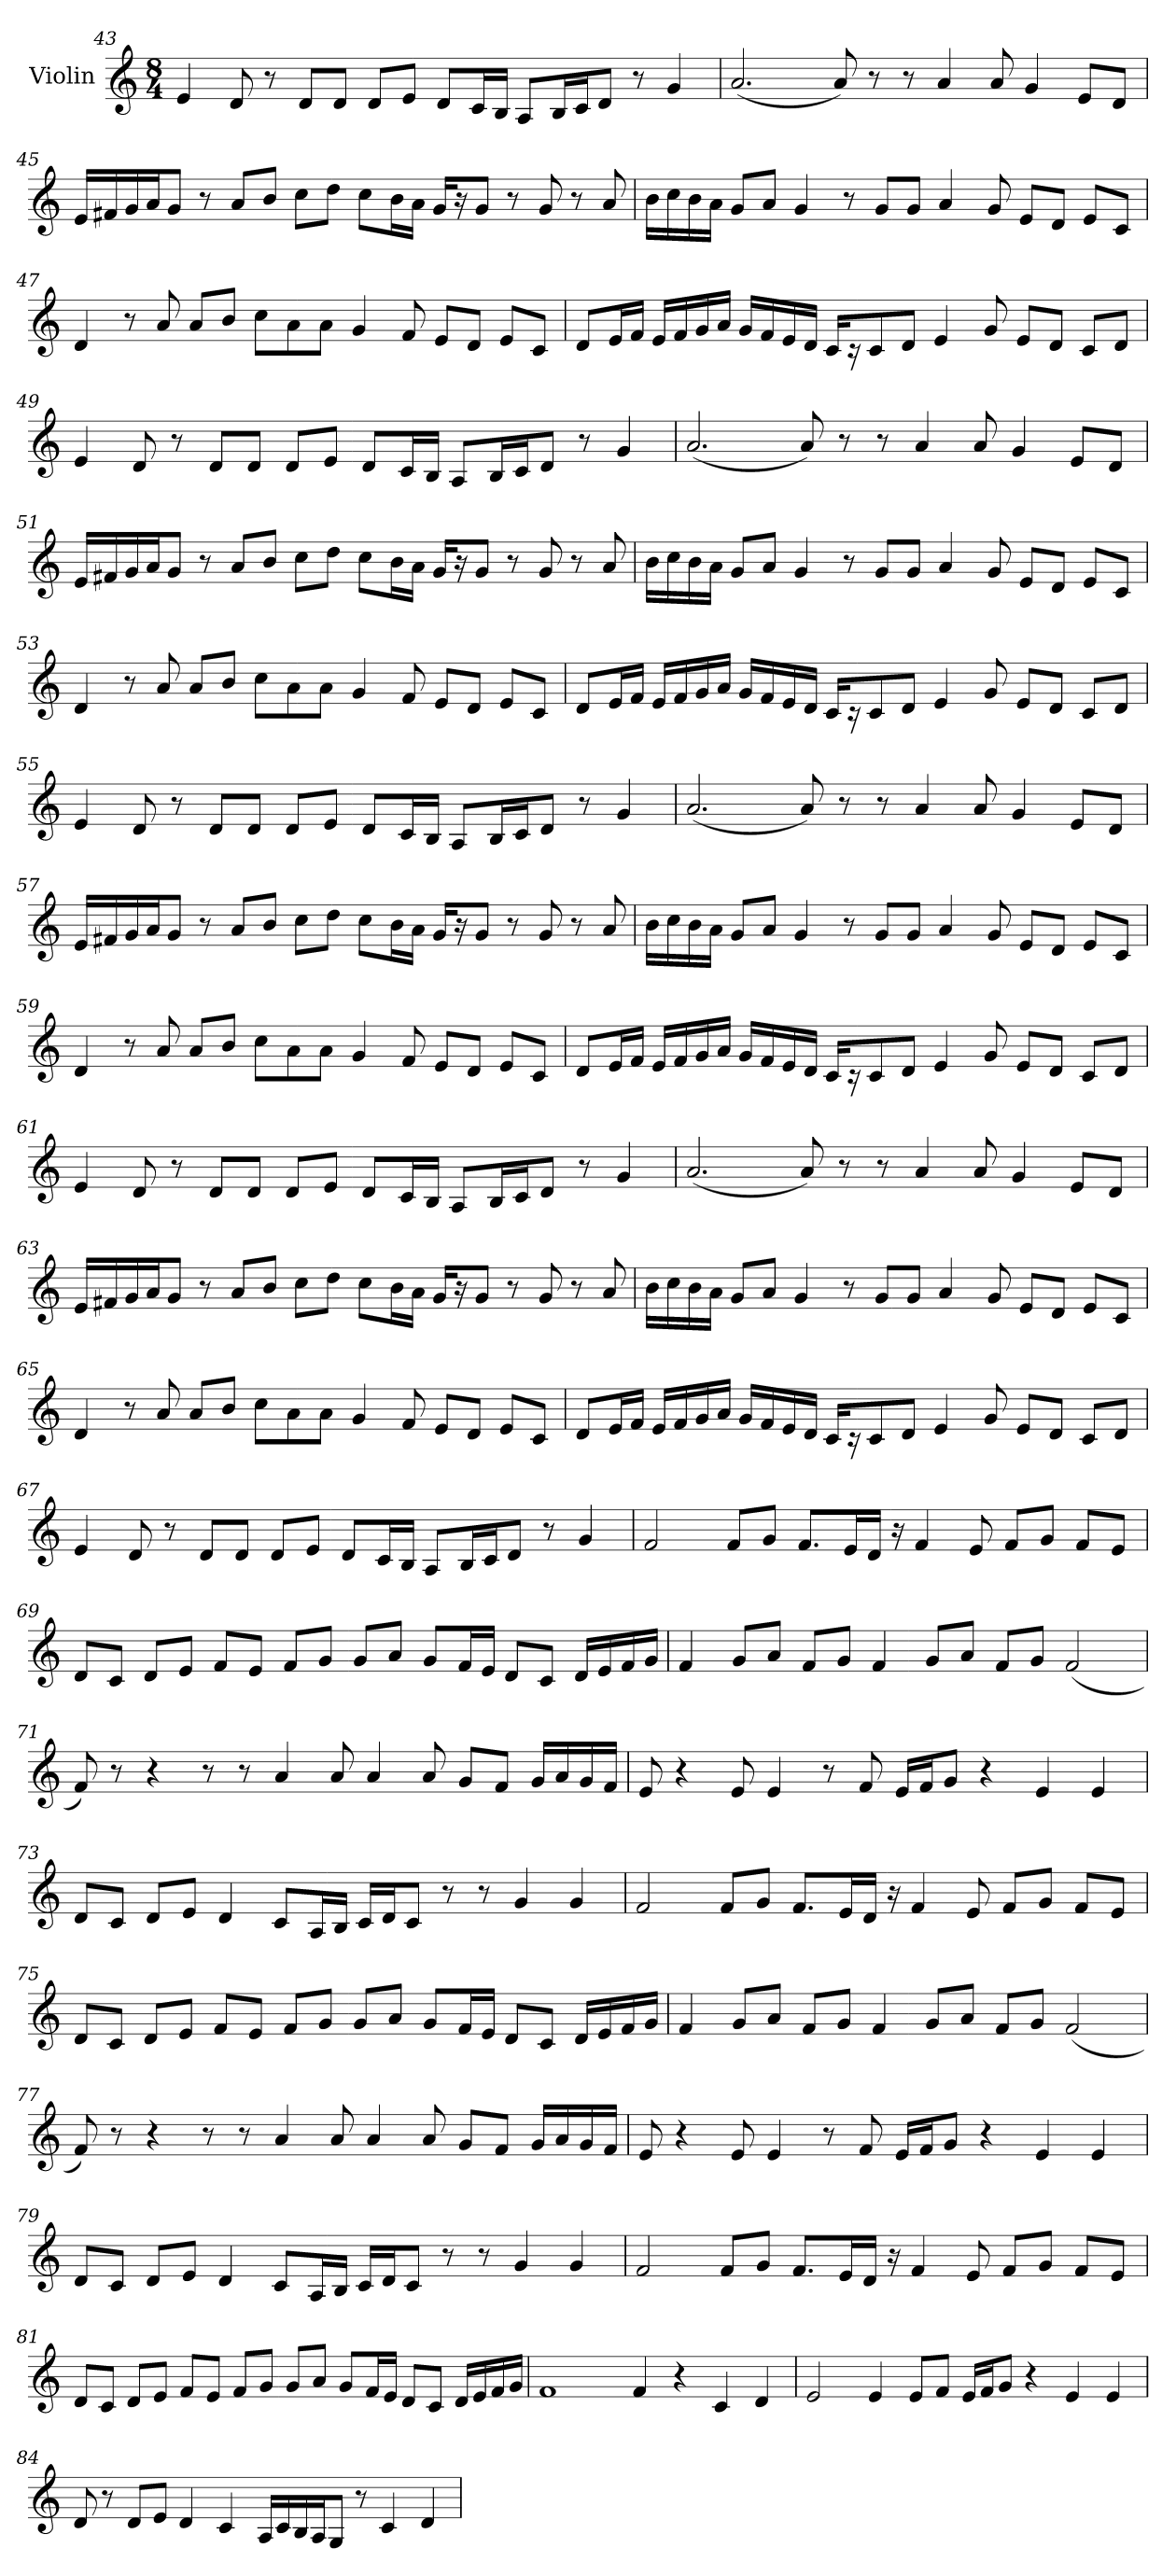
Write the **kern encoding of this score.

**kern
*part1
*staff1
*I"Violin
!!LO:LB:g=z
*clefG2
*k[]
*C:
*M8/4
=43
4e/
8d/
8r
8d/L
8d/J
8d/L
8e/J
8d/L
16c/L
16B/JJ
8A/L
16B/L
16c/J
8d/J
8r
4g/
=44
(<2.a/
8a/)
8r
8r
4a/
8a/
4g/
8e/L
8d/J
!!LO:LB:g=z
=45
16e/LL
16f#X/
16g/
16a/J
8g/J
8r
8a/L
8b/J
8cc\L
8dd\J
8cc\L
16b\L
16a\JJ
16g/KL
16r
8g/J
8r
8g/
8r
8a/
=46
16b\LL
16cc\
16b\
16a\JJ
8g/L
8a/J
4g/
8r
8g/L
8g/J
4a/
8g/
8e/L
8d/J
8e/L
8c/J
!!LO:LB:g=z
=47
4d/
8r
8a/
8a/L
8b/J
8cc\L
8a\
8a\J
4g/
8f/
8e/L
8d/J
8e/L
8c/J
=48
8d/L
16e/L
16f/JJ
16e/LL
16f/
16g/
16a/JJ
16g/LL
16f/
16e/
16d/JJ
16c/KL
16r
8c/
8d/J
4e/
8g/
8e/L
8d/J
8c/L
8d/J
!!LO:LB:g=z
=49
4e/
8d/
8r
8d/L
8d/J
8d/L
8e/J
8d/L
16c/L
16B/JJ
8A/L
16B/L
16c/J
8d/J
8r
4g/
=50
(<2.a/
8a/)
8r
8r
4a/
8a/
4g/
8e/L
8d/J
!!LO:LB:g=z
=51
16e/LL
16f#X/
16g/
16a/J
8g/J
8r
8a/L
8b/J
8cc\L
8dd\J
8cc\L
16b\L
16a\JJ
16g/KL
16r
8g/J
8r
8g/
8r
8a/
=52
16b\LL
16cc\
16b\
16a\JJ
8g/L
8a/J
4g/
8r
8g/L
8g/J
4a/
8g/
8e/L
8d/J
8e/L
8c/J
!!LO:LB:g=z
=53
4d/
8r
8a/
8a/L
8b/J
8cc\L
8a\
8a\J
4g/
8f/
8e/L
8d/J
8e/L
8c/J
=54
8d/L
16e/L
16f/JJ
16e/LL
16f/
16g/
16a/JJ
16g/LL
16f/
16e/
16d/JJ
16c/KL
16r
8c/
8d/J
4e/
8g/
8e/L
8d/J
8c/L
8d/J
!!LO:PB:g=z
=55
4e/
8d/
8r
8d/L
8d/J
8d/L
8e/J
8d/L
16c/L
16B/JJ
8A/L
16B/L
16c/J
8d/J
8r
4g/
=56
(<2.a/
8a/)
8r
8r
4a/
8a/
4g/
8e/L
8d/J
!!LO:LB:g=z
=57
16e/LL
16f#X/
16g/
16a/J
8g/J
8r
8a/L
8b/J
8cc\L
8dd\J
8cc\L
16b\L
16a\JJ
16g/KL
16r
8g/J
8r
8g/
8r
8a/
=58
16b\LL
16cc\
16b\
16a\JJ
8g/L
8a/J
4g/
8r
8g/L
8g/J
4a/
8g/
8e/L
8d/J
8e/L
8c/J
!!LO:LB:g=z
=59
4d/
8r
8a/
8a/L
8b/J
8cc\L
8a\
8a\J
4g/
8f/
8e/L
8d/J
8e/L
8c/J
=60
8d/L
16e/L
16f/JJ
16e/LL
16f/
16g/
16a/JJ
16g/LL
16f/
16e/
16d/JJ
16c/KL
16r
8c/
8d/J
4e/
8g/
8e/L
8d/J
8c/L
8d/J
!!LO:LB:g=z
=61
4e/
8d/
8r
8d/L
8d/J
8d/L
8e/J
8d/L
16c/L
16B/JJ
8A/L
16B/L
16c/J
8d/J
8r
4g/
=62
(<2.a/
8a/)
8r
8r
4a/
8a/
4g/
8e/L
8d/J
!!LO:LB:g=z
=63
16e/LL
16f#X/
16g/
16a/J
8g/J
8r
8a/L
8b/J
8cc\L
8dd\J
8cc\L
16b\L
16a\JJ
16g/KL
16r
8g/J
8r
8g/
8r
8a/
=64
16b\LL
16cc\
16b\
16a\JJ
8g/L
8a/J
4g/
8r
8g/L
8g/J
4a/
8g/
8e/L
8d/J
8e/L
8c/J
!!LO:LB:g=z
=65
4d/
8r
8a/
8a/L
8b/J
8cc\L
8a\
8a\J
4g/
8f/
8e/L
8d/J
8e/L
8c/J
=66
8d/L
16e/L
16f/JJ
16e/LL
16f/
16g/
16a/JJ
16g/LL
16f/
16e/
16d/JJ
16c/KL
16r
8c/
8d/J
4e/
8g/
8e/L
8d/J
8c/L
8d/J
!!LO:LB:g=z
=67
4e/
8d/
8r
8d/L
8d/J
8d/L
8e/J
8d/L
16c/L
16B/JJ
8A/L
16B/L
16c/J
8d/J
8r
4g/
=68
2f/
8f/L
8g/J
8.f/L
16e/L
16d/JJ
16r
4f/
8e/
8f/L
8g/J
8f/L
8e/J
!!LO:LB:g=z
=69
8d/L
8c/J
8d/L
8e/J
8f/L
8e/J
8f/L
8g/J
8g/L
8a/J
8g/L
16f/L
16e/JJ
8d/L
8c/J
16d/LL
16e/
16f/
16g/JJ
!!LO:PB:g=z
=70
4f/
8g/L
8a/J
8f/L
8g/J
4f/
8g/L
8a/J
8f/L
8g/J
(<2f/
=71
8f/)
8r
4r
8r
8r
4a/
8a/
4a/
8a/
8g/L
8f/J
16g/LL
16a/
16g/
16f/JJ
!!LO:LB:g=z
=72
8e/
4r
8e/
4e/
8r
8f/
16e/LL
16f/J
8g/J
4r
4e/
4e/
=73
8d/L
8c/J
8d/L
8e/J
4d/
8c/L
16A/L
16B/JJ
16c/LL
16d/J
8c/J
8r
8r
4g/
4g/
!!LO:LB:g=z
=74
2f/
8f/L
8g/J
8.f/L
16e/L
16d/JJ
16r
4f/
8e/
8f/L
8g/J
8f/L
8e/J
=75
8d/L
8c/J
8d/L
8e/J
8f/L
8e/J
8f/L
8g/J
8g/L
8a/J
8g/L
16f/L
16e/JJ
8d/L
8c/J
16d/LL
16e/
16f/
16g/JJ
!!LO:LB:g=z
=76
4f/
8g/L
8a/J
8f/L
8g/J
4f/
8g/L
8a/J
8f/L
8g/J
(<2f/
=77
8f/)
8r
4r
8r
8r
4a/
8a/
4a/
8a/
8g/L
8f/J
16g/LL
16a/
16g/
16f/JJ
!!LO:LB:g=z
=78
8e/
4r
8e/
4e/
8r
8f/
16e/LL
16f/J
8g/J
4r
4e/
4e/
=79
8d/L
8c/J
8d/L
8e/J
4d/
8c/L
16A/L
16B/JJ
16c/LL
16d/J
8c/J
8r
8r
4g/
4g/
!!LO:LB:g=z
=80
2f/
8f/L
8g/J
8.f/L
16e/L
16d/JJ
16r
4f/
8e/
8f/L
8g/J
8f/L
8e/J
=81
8d/L
8c/J
8d/L
8e/J
8f/L
8e/J
8f/L
8g/J
8g/L
8a/J
8g/L
16f/L
16e/JJ
8d/L
8c/J
16d/LL
16e/
16f/
16g/JJ
!!LO:LB:g=z
=82
1f
4f/
4r
4c/
4d/
=83
2e/
4e/
8e/L
8f/J
16e/LL
16f/J
8g/J
4r
4e/
4e/
!!LO:LB:g=z
=84
8d/
8r
8d/L
8e/J
4d/
4c/
16A/LL
16c/
16B/
16A/J
8G/J
8r
4c/
4d/
=
*-
